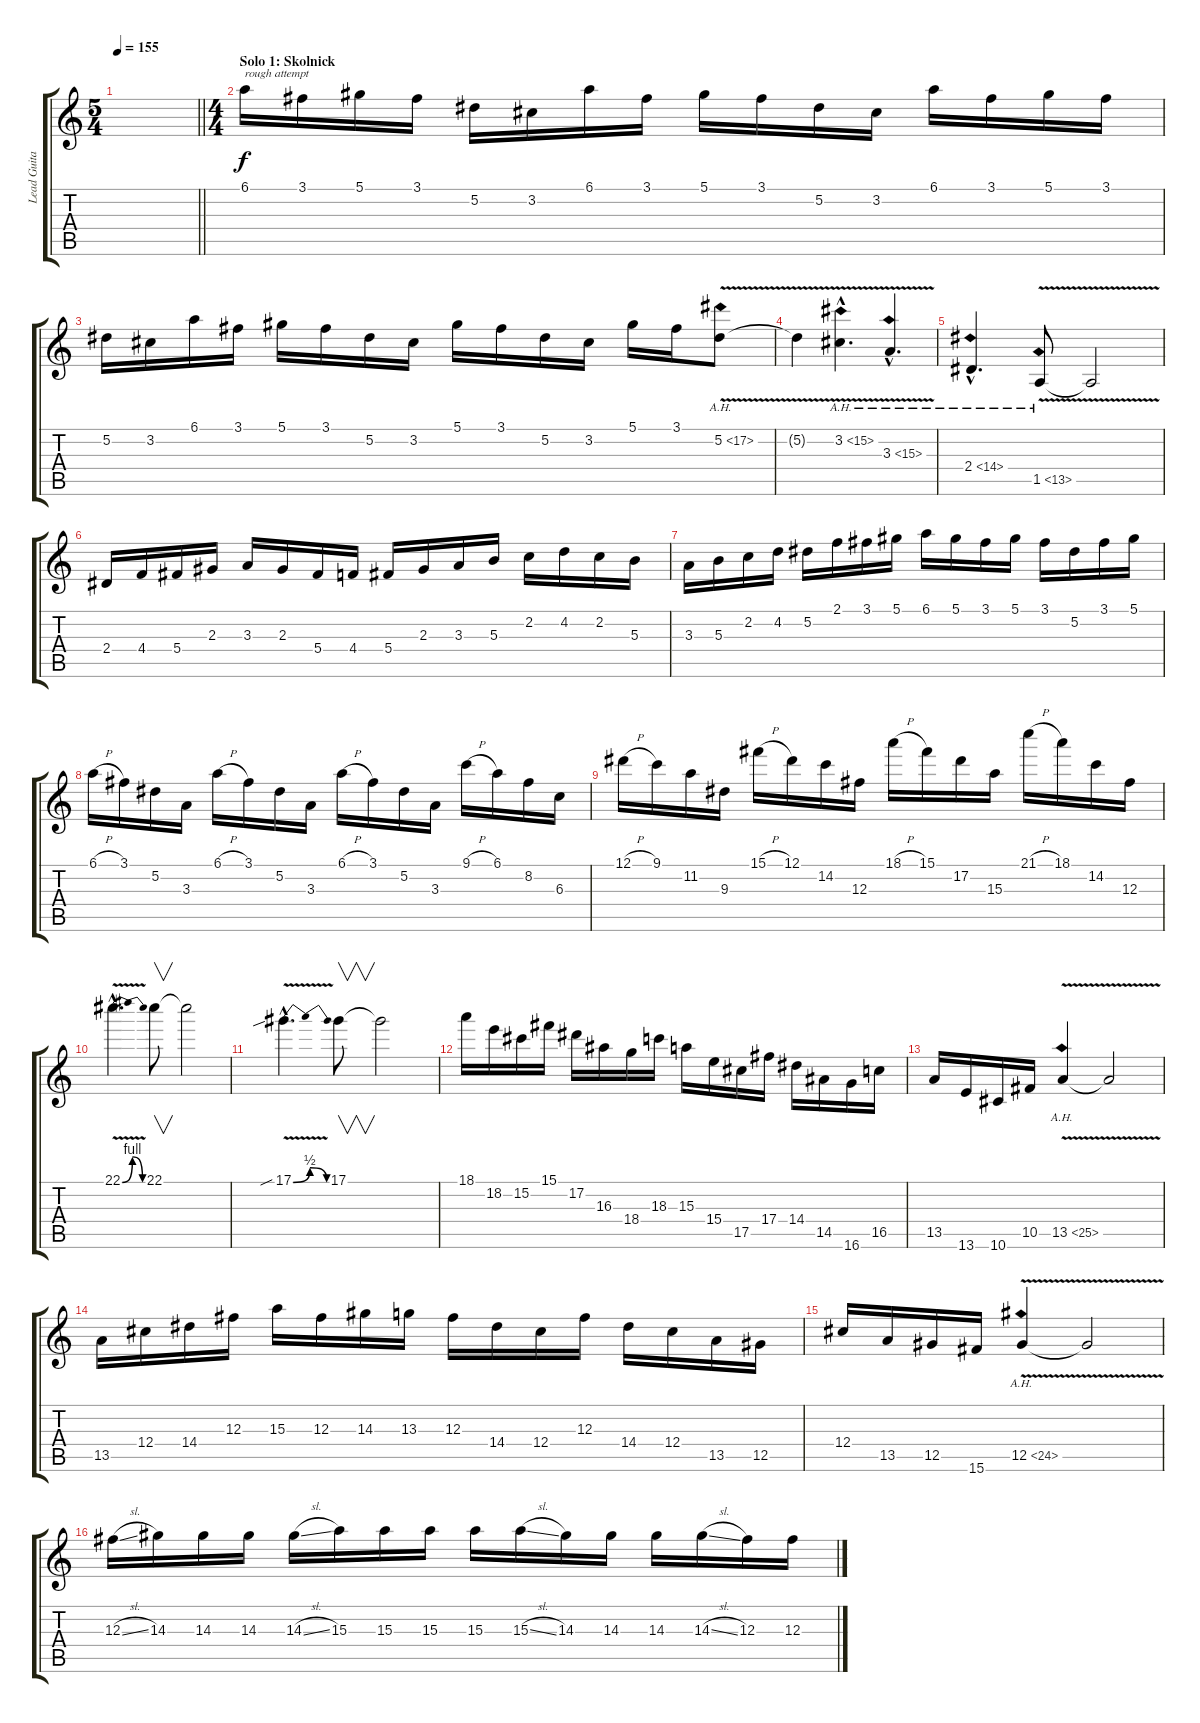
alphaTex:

\track ("Lead Guitar" "Lead Guita") {instrument distortionguitar}
\staff {score tabs}
\tuning (Eb4 Bb3 Gb3 Db3 Ab2 Eb2) {hide}
\ts (5 4)
\tempo 155
\clef g2
\barLineRight lightlight
\ks c
|
\ts (4 4)
\section ("" "Solo 1: Skolnick")
6.1.16{txt "rough attempt"} 3.1.16 5.1.16 3.1.16 5.2.16 3.2.16 6.1.16 3.1.16 5.1.16 3.1.16 5.2.16 3.2.16 6.1.16 3.1.16 5.1.16 3.1.16 |
5.2.16 3.2.16 6.1.16 3.1.16 5.1.16 3.1.16 5.2.16 3.2.16 5.1.16 3.1.16 5.2.16 3.2.16 5.1.16 3.1.16 5.2{ah 12 v}.8 |
5.2{t}.4 3.2{ah 12 v hac}.4{d} 3.3{ah 12 v hac}.4{d} |
2.4{ah 12 hac}.4{d} 1.5{ah 12 v}.8 1.5{t}.2 |
2.4.16 4.4.16 5.4.16 2.3.16 3.3.16 2.3.16 5.4.16 4.4.16 5.4.16 2.3.16 3.3.16 5.3.16 2.2.16 4.2.16 2.2.16 5.3.16 |
3.3.16 5.3.16 2.2.16 4.2.16 5.2.16 2.1.16 3.1.16 5.1.16 6.1.16 5.1.16 3.1.16 5.1.16 3.1.16 5.2.16 3.1.16 5.1.16 |
6.1{h}.16 3.1.16 5.2.16 3.3.16 6.1{h}.16 3.1.16 5.2.16 3.3.16 6.1{h}.16 3.1.16 5.2.16 3.3.16 9.1{h}.16 6.1.16 8.2.16 6.3.16 |
12.1{h}.16 9.1.16 11.2.16 9.3.16 15.1{h}.16 12.1.16 14.2.16 12.3.16 18.1{h}.16 15.1.16 17.2.16 15.3.16 21.1{h}.16 18.1.16 14.2.16 12.3.16 |
22.1{be (bendrelease 0 0 10 4 30 4 60 0) v hac}.4{d} 22.1.8{v} 22.1{t}.2 |
17.1{be (bendrelease 0 0 15 2 30 2 60 0) v sib hac}.4{d} 17.1.8{v} 17.1{t}.2 |
18.1.16 18.2.16 15.2.16 15.1.16 17.2.16 16.3.16 18.4.16 18.3.16 15.3.16 15.4.16 17.5.16 17.4.16 14.4.16 14.5.16 16.6.16 16.5.16 |
13.5.16 13.6.16 10.6.16 10.5.16 13.5{ah 12 v}.4 13.5{t}.2 |
13.5.16 12.4.16 14.4.16 12.3.16 15.3.16 12.3.16 14.3.16 13.3.16 12.3.16 14.4.16 12.4.16 12.3.16 14.4.16 12.4.16 13.5.16 12.5.16 |
12.4.16 13.5.16 12.5.16 15.6.16 12.5{ah 12 v}.4 12.5{t}.2 |
12.3{sl}.16 14.3.16 14.3.16 14.3.16 14.3{sl}.16 15.3.16 15.3.16 15.3.16 15.3.16 15.3{sl}.16 14.3.16 14.3.16 14.3.16 14.3{sl}.16 12.3.16 12.3.16
